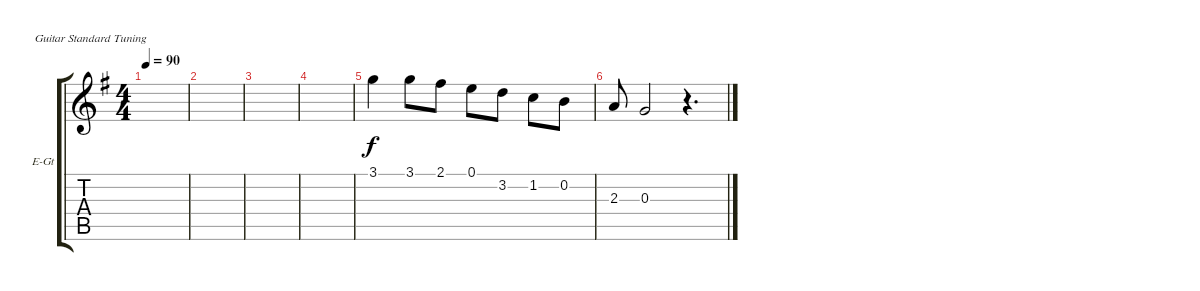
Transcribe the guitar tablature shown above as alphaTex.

\defaultSystemsLayout 4
\bracketExtendMode groupsimilarinstruments
\firstSystemTrackNameOrientation horizontal
\otherSystemsTrackNameOrientation horizontal
\track ("Strat Ovd" "E-Gt") {instrument overdrivenguitar}
\staff {score tabs}
\tuning (E4 B3 G3 D3 A2 E2)
\ts (4 4)
\tempo 90
\clef g2
\scale
0.333333
\ks g
|
\scale
0.333333 |
\scale
0.333333 |
\scale
0.333333 |
\scale
0.333333 3.1.4 3.1.8 2.1.8 0.1.8 3.2.8 1.2.8 0.2.8 |
\scale
0.333333 2.3.8 0.3.2 r.4{d} |
\scale
0.333333 |
\scale
0.333333 |
\scale
0.333333 |
\scale
0.333333 |
\scale
0.333333 |
\scale
0.333333 |
\scale
0.333333 |
\scale
0.333333 |
\scale
0.333333 |
\scale
0.333333
